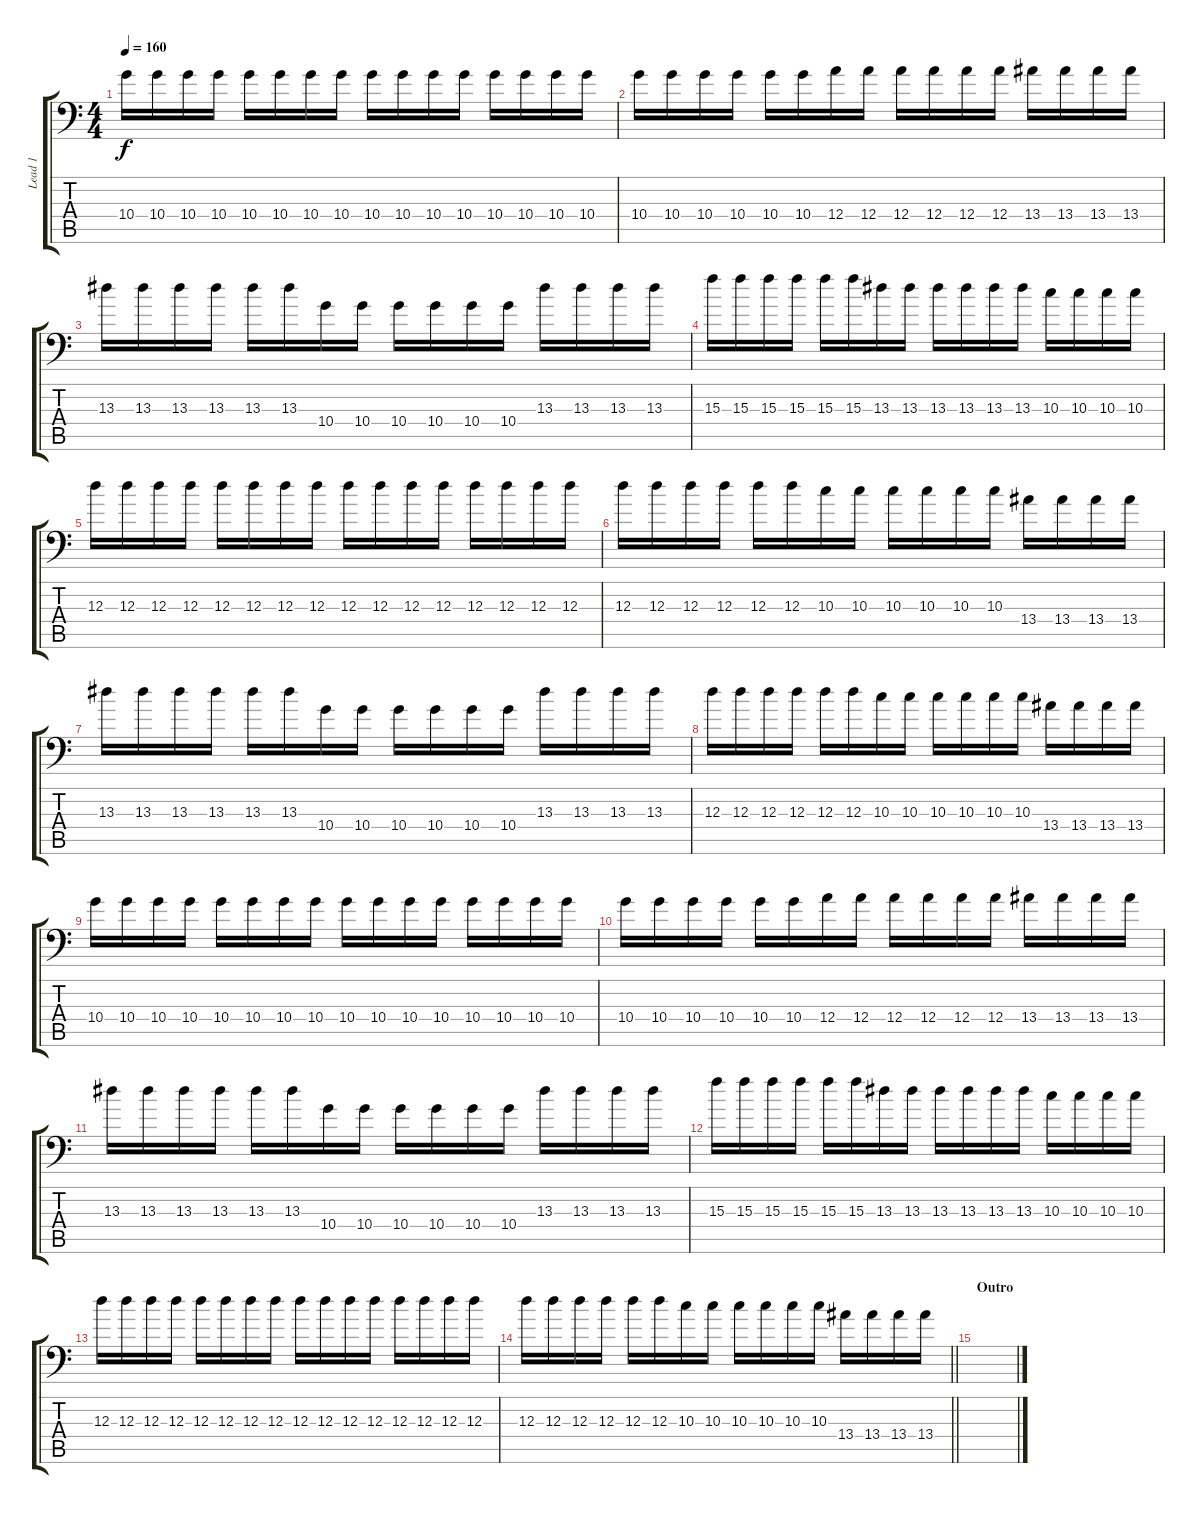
\track ("Lead 1" "Lead 1") {instrument distortionguitar}
\staff {score tabs}
\tuning (B3 Gb3 D3 A2 E2 A1) {hide}
\ts (4 4)
\tempo 160
\clef f4
\ks c
10.4.16{dy f} 10.4.16 10.4.16 10.4.16 10.4.16 10.4.16 10.4.16 10.4.16 10.4.16 10.4.16 10.4.16 10.4.16 10.4.16 10.4.16 10.4.16 10.4.16 |
10.4.16 10.4.16 10.4.16 10.4.16 10.4.16 10.4.16 12.4.16 12.4.16 12.4.16 12.4.16 12.4.16 12.4.16 13.4.16 13.4.16 13.4.16 13.4.16 |
13.3.16 13.3.16 13.3.16 13.3.16 13.3.16 13.3.16 10.4.16 10.4.16 10.4.16 10.4.16 10.4.16 10.4.16 13.3.16 13.3.16 13.3.16 13.3.16 |
15.3.16 15.3.16 15.3.16 15.3.16 15.3.16 15.3.16 13.3.16 13.3.16 13.3.16 13.3.16 13.3.16 13.3.16 10.3.16 10.3.16 10.3.16 10.3.16 |
12.3.16 12.3.16 12.3.16 12.3.16 12.3.16 12.3.16 12.3.16 12.3.16 12.3.16 12.3.16 12.3.16 12.3.16 12.3.16 12.3.16 12.3.16 12.3.16 |
12.3.16 12.3.16 12.3.16 12.3.16 12.3.16 12.3.16 10.3.16 10.3.16 10.3.16 10.3.16 10.3.16 10.3.16 13.4.16 13.4.16 13.4.16 13.4.16 |
13.3.16 13.3.16 13.3.16 13.3.16 13.3.16 13.3.16 10.4.16 10.4.16 10.4.16 10.4.16 10.4.16 10.4.16 13.3.16 13.3.16 13.3.16 13.3.16 |
12.3.16 12.3.16 12.3.16 12.3.16 12.3.16 12.3.16 10.3.16 10.3.16 10.3.16 10.3.16 10.3.16 10.3.16 13.4.16 13.4.16 13.4.16 13.4.16 |
10.4.16 10.4.16 10.4.16 10.4.16 10.4.16 10.4.16 10.4.16 10.4.16 10.4.16 10.4.16 10.4.16 10.4.16 10.4.16 10.4.16 10.4.16 10.4.16 |
10.4.16 10.4.16 10.4.16 10.4.16 10.4.16 10.4.16 12.4.16 12.4.16 12.4.16 12.4.16 12.4.16 12.4.16 13.4.16 13.4.16 13.4.16 13.4.16 |
13.3.16 13.3.16 13.3.16 13.3.16 13.3.16 13.3.16 10.4.16 10.4.16 10.4.16 10.4.16 10.4.16 10.4.16 13.3.16 13.3.16 13.3.16 13.3.16 |
15.3.16 15.3.16 15.3.16 15.3.16 15.3.16 15.3.16 13.3.16 13.3.16 13.3.16 13.3.16 13.3.16 13.3.16 10.3.16 10.3.16 10.3.16 10.3.16 |
12.3.16 12.3.16 12.3.16 12.3.16 12.3.16 12.3.16 12.3.16 12.3.16 12.3.16 12.3.16 12.3.16 12.3.16 12.3.16 12.3.16 12.3.16 12.3.16 |
\barLineRight lightlight
12.3.16 12.3.16 12.3.16 12.3.16 12.3.16 12.3.16 10.3.16 10.3.16 10.3.16 10.3.16 10.3.16 10.3.16 13.4.16 13.4.16 13.4.16 13.4.16 |
\section ("" "Outro")
